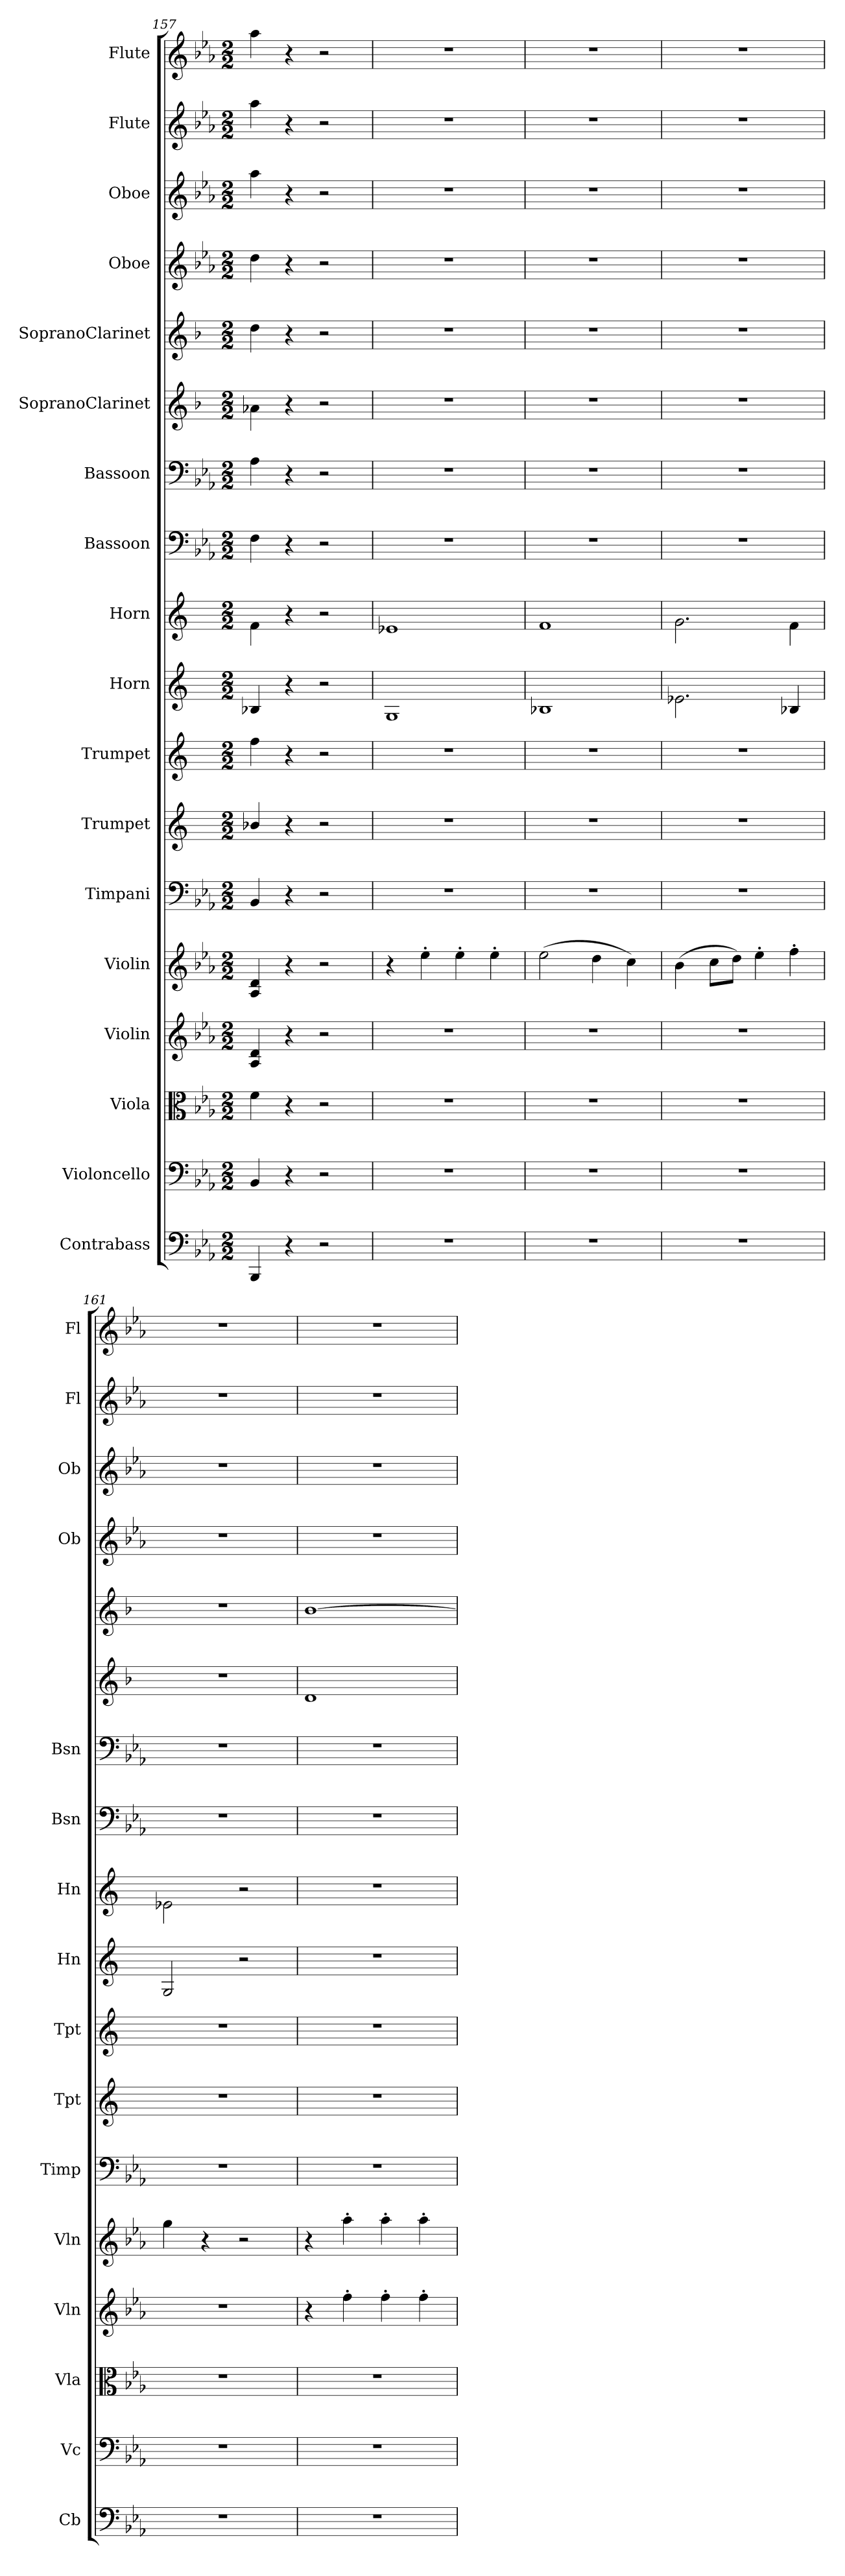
**kern	**kern	**kern	**kern	**kern	**kern	**kern	**kern	**kern	**kern	**kern	**kern	**kern	**kern	**kern	**kern	**kern	**kern
*part18	*part17	*part16	*part15	*part14	*part13	*part12	*part11	*part10	*part9	*part8	*part7	*part6	*part5	*part4	*part3	*part2	*part1
*staff18	*staff17	*staff16	*staff15	*staff14	*staff13	*staff12	*staff11	*staff10	*staff9	*staff8	*staff7	*staff6	*staff5	*staff4	*staff3	*staff2	*staff1
*I"Contrabass	*I"Violoncello	*I"Viola	*I"Violin	*I"Violin	*I"Timpani	*I"Trumpet	*I"Trumpet	*I"Horn	*I"Horn	*I"Bassoon	*I"Bassoon	*I"SopranoClarinet	*I"SopranoClarinet	*I"Oboe	*I"Oboe	*I"Flute	*I"Flute
*I'Cb	*I'Vc	*I'Vla	*I'Vln	*I'Vln	*I'Timp	*I'Tpt	*I'Tpt	*I'Hn	*I'Hn	*I'Bsn	*I'Bsn	*	*	*I'Ob	*I'Ob	*I'Fl	*I'Fl
*clefF4	*clefF4	*clefC3	*clefG2	*clefG2	*clefF4	*clefG2	*clefG2	*clefG2	*clefG2	*clefF4	*clefF4	*clefG2	*clefG2	*clefG2	*clefG2	*clefG2	*clefG2
*k[b-e-a-]	*k[b-e-a-]	*k[b-e-a-]	*k[b-e-a-]	*k[b-e-a-]	*k[b-e-a-]	*k[]	*k[]	*k[]	*k[]	*k[b-e-a-]	*k[b-e-a-]	*k[b-]	*k[b-]	*k[b-e-a-]	*k[b-e-a-]	*k[b-e-a-]	*k[b-e-a-]
*M2/2	*M2/2	*M2/2	*M2/2	*M2/2	*M2/2	*M2/2	*M2/2	*M2/2	*M2/2	*M2/2	*M2/2	*M2/2	*M2/2	*M2/2	*M2/2	*M2/2	*M2/2
=157	=157	=157	=157	=157	=157	=157	=157	=157	=157	=157	=157	=157	=157	=157	=157	=157	=157
4BBB-/	4BB-/	4f\	4A-/ 4d/	4A-/ 4d/	4BB-/	4b-X/	4ff\	4B-X/	4f\	4F\	4A-\	4a-X\	4dd\	4dd\	4aa-\	4aa-\	4aa-\
4r	4r	4r	4r	4r	4r	4r	4r	4r	4r	4r	4r	4r	4r	4r	4r	4r	4r
2r	2r	2r	2r	2r	2r	2r	2r	2r	2r	2r	2r	2r	2r	2r	2r	2r	2r
=158	=158	=158	=158	=158	=158	=158	=158	=158	=158	=158	=158	=158	=158	=158	=158	=158	=158
1r	1r	1r	1r	4r	1r	1r	1r	1G/	1e-X\	1r	1r	1r	1r	1r	1r	1r	1r
.	.	.	.	4ee-'\	.	.	.	.	.	.	.	.	.	.	.	.	.
.	.	.	.	4ee-'\	.	.	.	.	.	.	.	.	.	.	.	.	.
.	.	.	.	4ee-'\	.	.	.	.	.	.	.	.	.	.	.	.	.
=159	=159	=159	=159	=159	=159	=159	=159	=159	=159	=159	=159	=159	=159	=159	=159	=159	=159
1r	1r	1r	1r	(2ee-\	1r	1r	1r	1B-X/	1f\	1r	1r	1r	1r	1r	1r	1r	1r
.	.	.	.	4dd\	.	.	.	.	.	.	.	.	.	.	.	.	.
.	.	.	.	4cc\)	.	.	.	.	.	.	.	.	.	.	.	.	.
=160	=160	=160	=160	=160	=160	=160	=160	=160	=160	=160	=160	=160	=160	=160	=160	=160	=160
1r	1r	1r	1r	(4b-\	1r	1r	1r	2.e-X\	2.g\	1r	1r	1r	1r	1r	1r	1r	1r
.	.	.	.	8cc\L	.	.	.	.	.	.	.	.	.	.	.	.	.
.	.	.	.	8dd\J)	.	.	.	.	.	.	.	.	.	.	.	.	.
.	.	.	.	4ee-'\	.	.	.	.	.	.	.	.	.	.	.	.	.
.	.	.	.	4ff'\	.	.	.	4B-X/	4f\	.	.	.	.	.	.	.	.
=161	=161	=161	=161	=161	=161	=161	=161	=161	=161	=161	=161	=161	=161	=161	=161	=161	=161
1r	1r	1r	1r	4gg\	1r	1r	1r	2G/	2e-X\	1r	1r	1r	1r	1r	1r	1r	1r
.	.	.	.	4r	.	.	.	.	.	.	.	.	.	.	.	.	.
.	.	.	.	2r	.	.	.	2r	2r	.	.	.	.	.	.	.	.
=162	=162	=162	=162	=162	=162	=162	=162	=162	=162	=162	=162	=162	=162	=162	=162	=162	=162
1r	1r	1r	4r	4r	1r	1r	1r	1r	1r	1r	1r	1d/	[1b-\	1r	1r	1r	1r
.	.	.	4ff'\	4aa-'\	.	.	.	.	.	.	.	.	.	.	.	.	.
.	.	.	4ff'\	4aa-'\	.	.	.	.	.	.	.	.	.	.	.	.	.
.	.	.	4ff'\	4aa-'\	.	.	.	.	.	.	.	.	.	.	.	.	.
=	=	=	=	=	=	=	=	=	=	=	=	=	=	=	=	=	=
*-	*-	*-	*-	*-	*-	*-	*-	*-	*-	*-	*-	*-	*-	*-	*-	*-	*-
